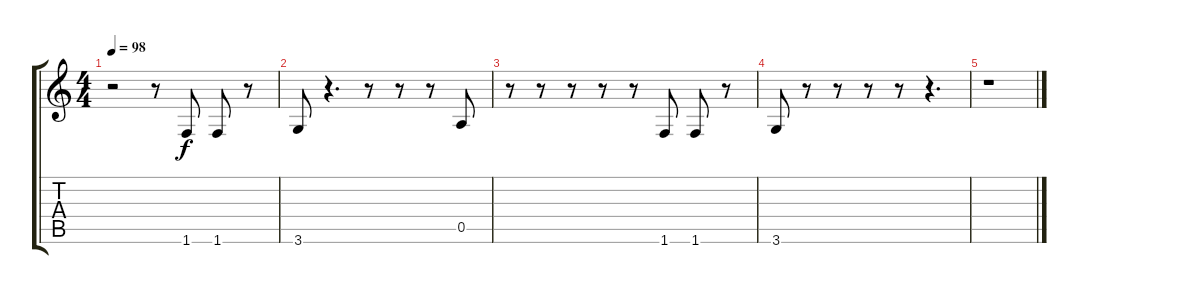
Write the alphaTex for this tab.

\track "" {instrument electricbassfinger}
\staff {score tabs}
\tuning (E4 B3 G3 D3 A2 E2) {hide}
\ts (4 4)
\tempo 98
\clef g2
\ks c
r.2{dy f} r.8 1.6.8 1.6.8 r.8 |
3.6.8 r.4{d} r.8 r.8 r.8 0.5.8 |
r.8 r.8 r.8 r.8 r.8 1.6.8 1.6.8 r.8 |
3.6.8 r.8 r.8 r.8 r.8 r.4{d} |
r.1
